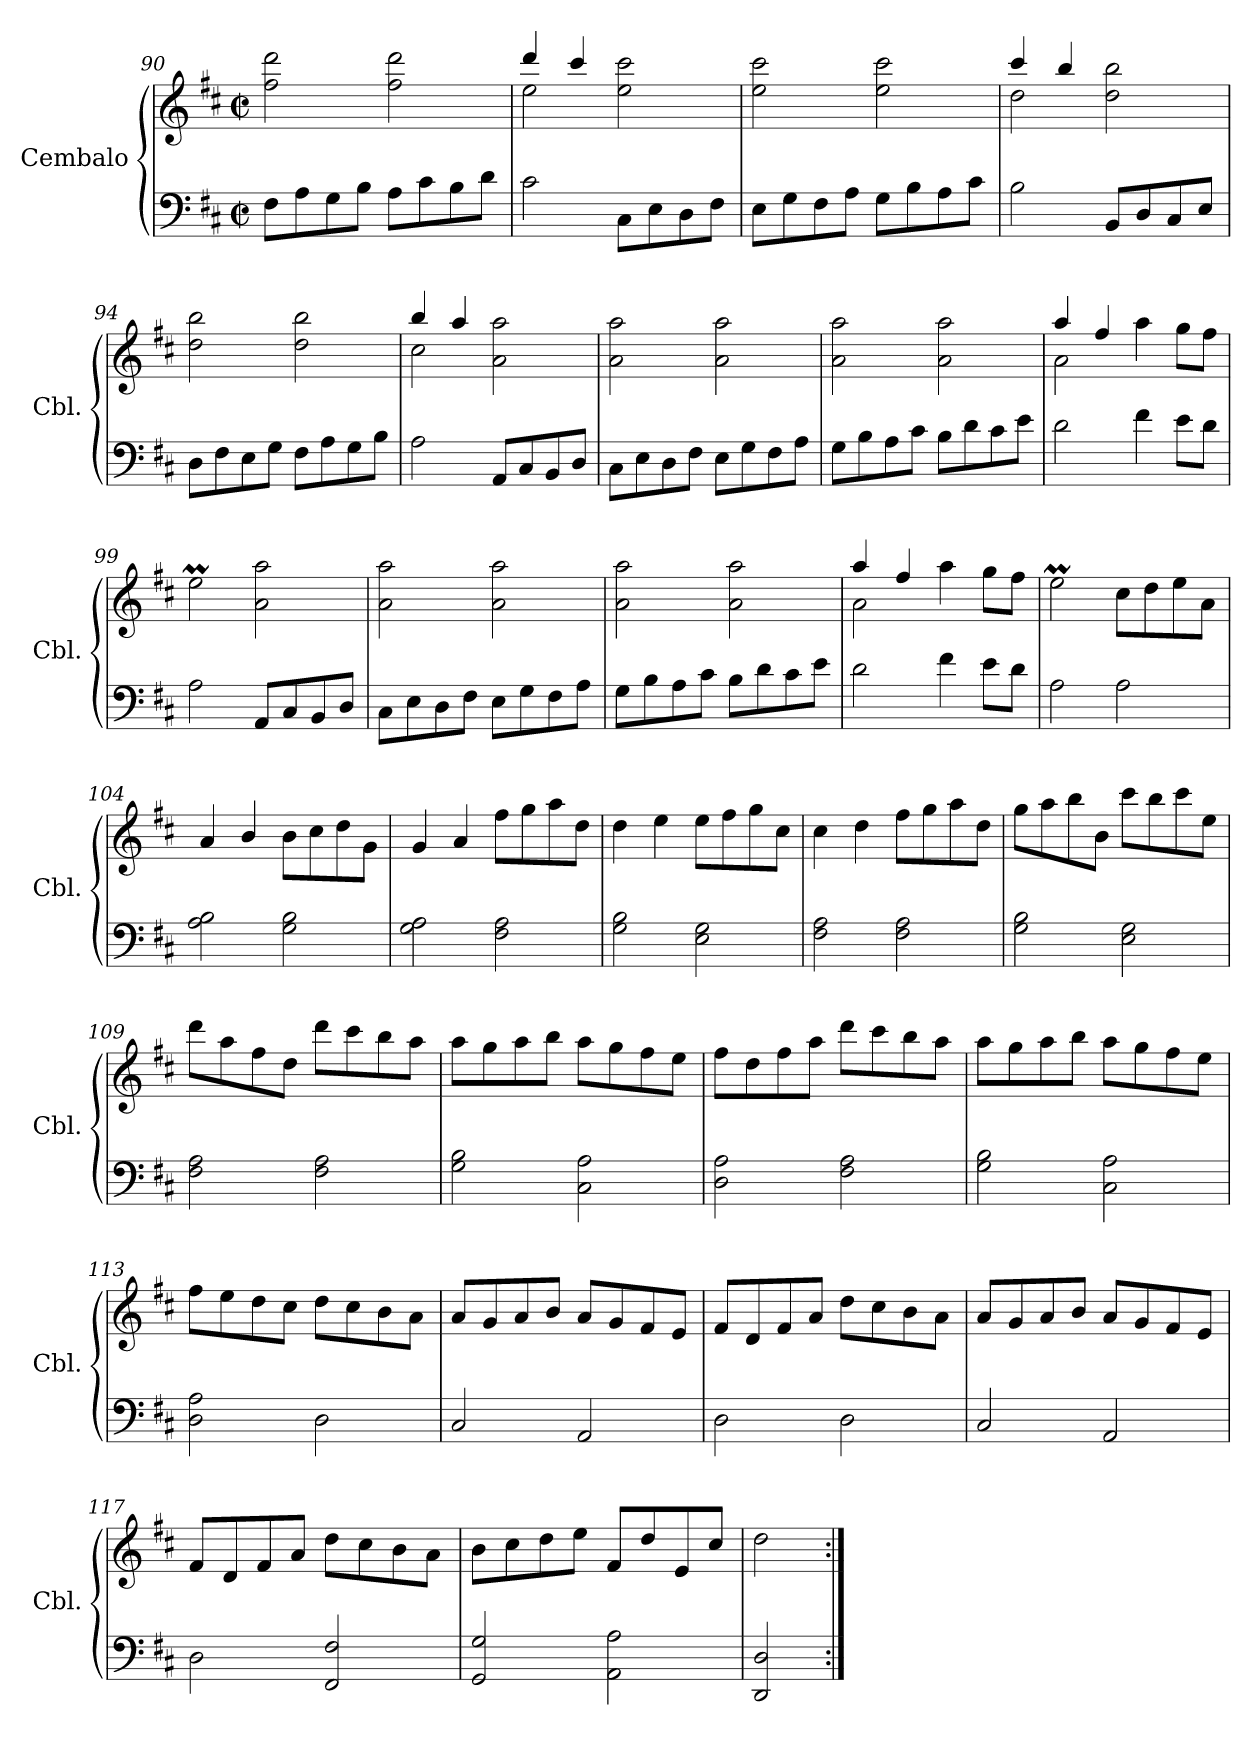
**kern	**kern
*part1	*part1
*staff2	*staff1
*I"Cembalo	*
*I'Cbl.	*
*clefF4	*clefG2
*k[f#c#]	*k[f#c#]
*M2/2	*M2/2
*met(c|)	*met(c|)
=90	=90
8F#\L	2ff#\ 2ddd\
8A\	.
8G\	.
8B\J	.
8A\L	2ff#\ 2ddd\
8c#\	.
8B\	.
8d\J	.
!!LO:LB:g=z
=91	=91
*	*^
2c#\	4ddd/	2ee\
.	4ccc#/	.
8C#\L	2ee\ 2ccc#\	2ryy
8E\	.	.
8D\	.	.
8F#\J	.	.
*	*v	*v
=92	=92
8E\L	2ee\ 2ccc#\
8G\	.
8F#\	.
8A\J	.
8G\L	2ee\ 2ccc#\
8B\	.
8A\	.
8c#\J	.
=93	=93
*	*^
2B\	4ccc#/	2dd\
.	4bb/	.
8BB/L	2dd\ 2bb\	2ryy
8D/	.	.
8C#/	.	.
8E/J	.	.
*	*v	*v
=94	=94
8D\L	2dd\ 2bb\
8F#\	.
8E\	.
8G\J	.
8F#\L	2dd\ 2bb\
8A\	.
8G\	.
8B\J	.
=95	=95
*	*^
2A\	4bb/	2cc#\
.	4aa/	.
8AA/L	2a\ 2aa\	2ryy
8C#/	.	.
8BB/	.	.
8D/J	.	.
*	*v	*v
!!LO:PB:g=z
=96	=96
8C#\L	2a\ 2aa\
8E\	.
8D\	.
8F#\J	.
8E\L	2a\ 2aa\
8G\	.
8F#\	.
8A\J	.
=97	=97
8G\L	2a\ 2aa\
8B\	.
8A\	.
8c#\J	.
8B\L	2a\ 2aa\
8d\	.
8c#\	.
8e\J	.
=98	=98
*	*^
2d\	4aa/	2a\
.	4ff#/	.
4f#\	4aa\	2ryy
8e\L	8gg\L	.
8d\J	8ff#\J	.
*	*v	*v
=99	=99
2A\	2eeM\
8AA/L	2a\ 2aa\
8C#/	.
8BB/	.
8D/J	.
=100	=100
8C#\L	2a\ 2aa\
8E\	.
8D\	.
8F#\J	.
8E\L	2a\ 2aa\
8G\	.
8F#\	.
8A\J	.
!!LO:LB:g=z
=101	=101
8G\L	2a\ 2aa\
8B\	.
8A\	.
8c#\J	.
8B\L	2a\ 2aa\
8d\	.
8c#\	.
8e\J	.
=102	=102
*	*^
2d\	4aa/	2a\
.	4ff#/	.
4f#\	4aa\	2ryy
8e\L	8gg\L	.
8d\J	8ff#\J	.
*	*v	*v
=103	=103
2A\	2eeM\
2A\	8cc#\L
.	8dd\
.	8ee\
.	8a\J
=104	=104
2A\ 2B\	4a/
.	4b/
2G\ 2B\	8b\L
.	8cc#\
.	8dd\
.	8g\J
=105	=105
2G\ 2A\	4g/
.	4a/
2F#\ 2A\	8ff#\L
.	8gg\
.	8aa\
.	8dd\J
!!LO:LB:g=z
=106	=106
2G\ 2B\	4dd\
.	4ee\
2E\ 2G\	8ee\L
.	8ff#\
.	8gg\
.	8cc#\J
=107	=107
2F#\ 2A\	4cc#\
.	4dd\
2F#\ 2A\	8ff#\L
.	8gg\
.	8aa\
.	8dd\J
=108	=108
2G\ 2B\	8gg\L
.	8aa\
.	8bb\
.	8b\J
2E\ 2G\	8ccc#\L
.	8bb\
.	8ccc#\
.	8ee\J
=109	=109
2F#\ 2A\	8ddd\L
.	8aa\
.	8ff#\
.	8dd\J
2F#\ 2A\	8ddd\L
.	8ccc#\
.	8bb\
.	8aa\J
=110	=110
2G\ 2B\	8aa\L
.	8gg\
.	8aa\
.	8bb\J
2C#\ 2A\	8aa\L
.	8gg\
.	8ff#\
.	8ee\J
!!LO:LB:g=z
=111	=111
2D\ 2A\	8ff#\L
.	8dd\
.	8ff#\
.	8aa\J
2F#\ 2A\	8ddd\L
.	8ccc#\
.	8bb\
.	8aa\J
=112	=112
2G\ 2B\	8aa\L
.	8gg\
.	8aa\
.	8bb\J
2C#\ 2A\	8aa\L
.	8gg\
.	8ff#\
.	8ee\J
=113	=113
2D\ 2A\	8ff#\L
.	8ee\
.	8dd\
.	8cc#\J
2D\	8dd\L
.	8cc#\
.	8b\
.	8a\J
=114	=114
2C#/	8a/L
.	8g/
.	8a/
.	8b/J
2AA/	8a/L
.	8g/
.	8f#/
.	8e/J
!!LO:LB:g=z
=115	=115
2D\	8f#/L
.	8d/
.	8f#/
.	8a/J
2D\	8dd\L
.	8cc#\
.	8b\
.	8a\J
=116	=116
2C#/	8a/L
.	8g/
.	8a/
.	8b/J
2AA/	8a/L
.	8g/
.	8f#/
.	8e/J
=117	=117
2D\	8f#/L
.	8d/
.	8f#/
.	8a/J
2FF#/ 2F#/	8dd\L
.	8cc#\
.	8b\
.	8a\J
=118	=118
2GG/ 2G/	8b\L
.	8cc#\
.	8dd\
.	8ee\J
2AA\ 2A\	8f#/L
.	8dd/
.	8e/
.	8cc#/J
=119	=119
2DD/ 2D/	2dd\
=:|!	=:|!
*-	*-
